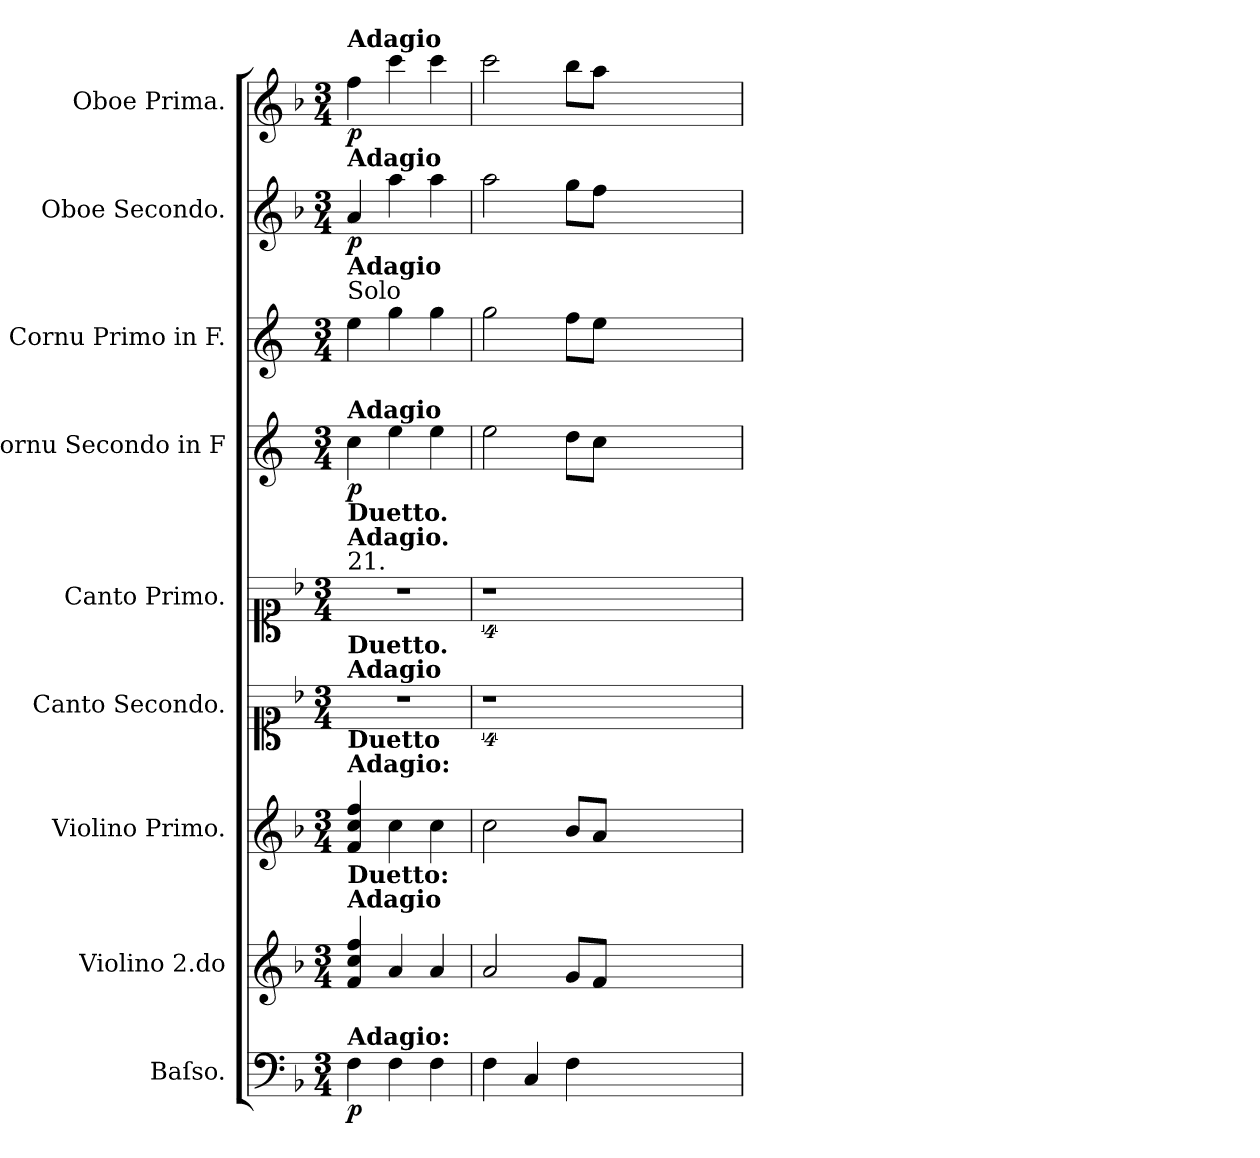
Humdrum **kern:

**kern	**dynam	**kern	**dynam	**kern	**dynam	**kern	**kern	**kern	**dynam	**kern	**kern	**dynam	**kern	**dynam
*part9	*part9	*part8	*part8	*part7	*part7	*part6	*part5	*part4	*part4	*part3	*part2	*part2	*part1	*part1
*staff9	*staff9	*staff8	*staff8	*staff7	*staff7	*staff6	*staff5	*staff4	*staff4	*staff3	*staff2	*staff2	*staff1	*staff1
*I"Baſso.	*	*I"Violino 2.do	*	*I"Violino Primo.	*	*I"Canto Secondo.	*I"Canto Primo.	*I"Cornu Secondo in F	*	*I"Cornu Primo in F.	*I"Oboe Secondo.	*	*I"Oboe Prima.	*
*I'B	*	*	*	*I'Vn I	*	*	*	*	*	*I'Cor I in F	*	*	*I'Ob I	*
*clefF4	*	*clefG2	*	*clefG2	*	*clefC1	*clefC1	*clefG2	*	*clefG2	*clefG2	*	*clefG2	*
*	*	*	*	*	*	*	*	*ITrd4c7	*	*ITrd4c7	*	*	*	*
*k[b-]	*	*k[b-]	*	*k[b-]	*	*k[b-]	*k[b-]	*k[b-]	*	*k[b-]	*k[b-]	*	*k[b-]	*
*F:	*	*F:	*	*F:	*	*F:	*F:	*	*	*	*F:	*	*F:	*
*M3/4	*	*M3/4	*	*M3/4	*	*M3/4	*M3/4	*M3/4	*	*M3/4	*M3/4	*	*M3/4	*
=1	=1	=1	=1	=1	=1	=1	=1	=1	=1	=1	=1	=1	=1	=1
!	!	!	!	!	!	!	!	!	!	!	!	!	!LO:TX:a:B:t=Adagio	!
!	!	!	!	!	!	!	!	!	!	!	!LO:TX:a:B:t=Adagio	!	!	!
!	!	!	!	!	!	!	!	!	!	!LO:TX:a:t=Solo	!	!	!	!
!	!	!	!	!	!	!	!	!	!	!LO:TX:a:B:t=Adagio	!	!	!	!
!	!	!	!	!	!	!	!	!LO:TX:a:B:t=Adagio	!	!	!	!	!	!
!	!	!	!	!	!	!	!LO:TX:a:t=21.	!	!	!	!	!	!	!
!	!	!	!	!	!	!	!LO:TX:a:B:t=Adagio.	!	!	!	!	!	!	!
!	!	!	!	!	!	!	!LO:TX:a:B:t=Duetto.	!	!	!	!	!	!	!
!	!	!	!	!	!	!LO:TX:a:B:t=Adagio	!	!	!	!	!	!	!	!
!	!	!	!	!	!	!LO:TX:a:B:t=Duetto.	!	!	!	!	!	!	!	!
!	!	!	!	!LO:TX:a:B:t=Adagio&colon;	!	!	!	!	!	!	!	!	!	!
!	!	!	!	!LO:TX:a:B:t=Duetto	!	!	!	!	!	!	!	!	!	!
!	!	!LO:TX:a:B:t=Adagio	!	!	!	!	!	!	!	!	!	!	!	!
!	!	!LO:TX:a:B:t=Duetto&colon;	!	!	!	!	!	!	!	!	!	!	!	!
!LO:TX:a:B:t=Adagio&colon;	!	!	!	!	!	!	!	!	!	!	!	!	!	!
!	!LO:DY:b	!	!	!	!LO:DY:b	!	!	!	!	!	!	!	!	!
4F\	p	4f/ 4cc/ 4ff/	.	4f/ 4cc/ 4ff/	po.	2.r	2.r	4f\	p	4a\	4a/	p	4ff\	p
!	!	!	!LO:DY:b	!	!	!	!	!	!	!	!	!	!	!
4F\	.	4a/	po.	4cc\	.	.	.	4a\	.	4cc\	4aa\	.	4ccc\	.
4F\	.	4a/	.	4cc\	.	.	.	4a\	.	4cc\	4aa\	.	4ccc\	.
=2	=2	=2	=2	=2	=2	=2	=2	=2	=2	=2	=2	=2	=2	=2
4F\	.	2a/	.	2cc\	.	4%9r	4%9r	2a\	.	2cc\	2aa\	.	2ccc\	.
4C/	.	.	.	.	.	.	.	.	.	.	.	.	.	.
4F\	.	8g/L	.	8b-/L	.	.	.	8g\L	.	8b-\L	8gg\L	.	8bb-\L	.
.	.	8f/J	.	8a/J	.	.	.	8f\J	.	8a\J	8ff\J	.	8aa\J	.
1.ryy	.	1.ryy	.	1.ryy	.	.	.	1.ryy	.	1.ryy	1.ryy	.	1.ryy	.
=	=	=	=	=	=	=	=	=	=	=	=	=	=	=
*-	*-	*-	*-	*-	*-	*-	*-	*-	*-	*-	*-	*-	*-	*-
